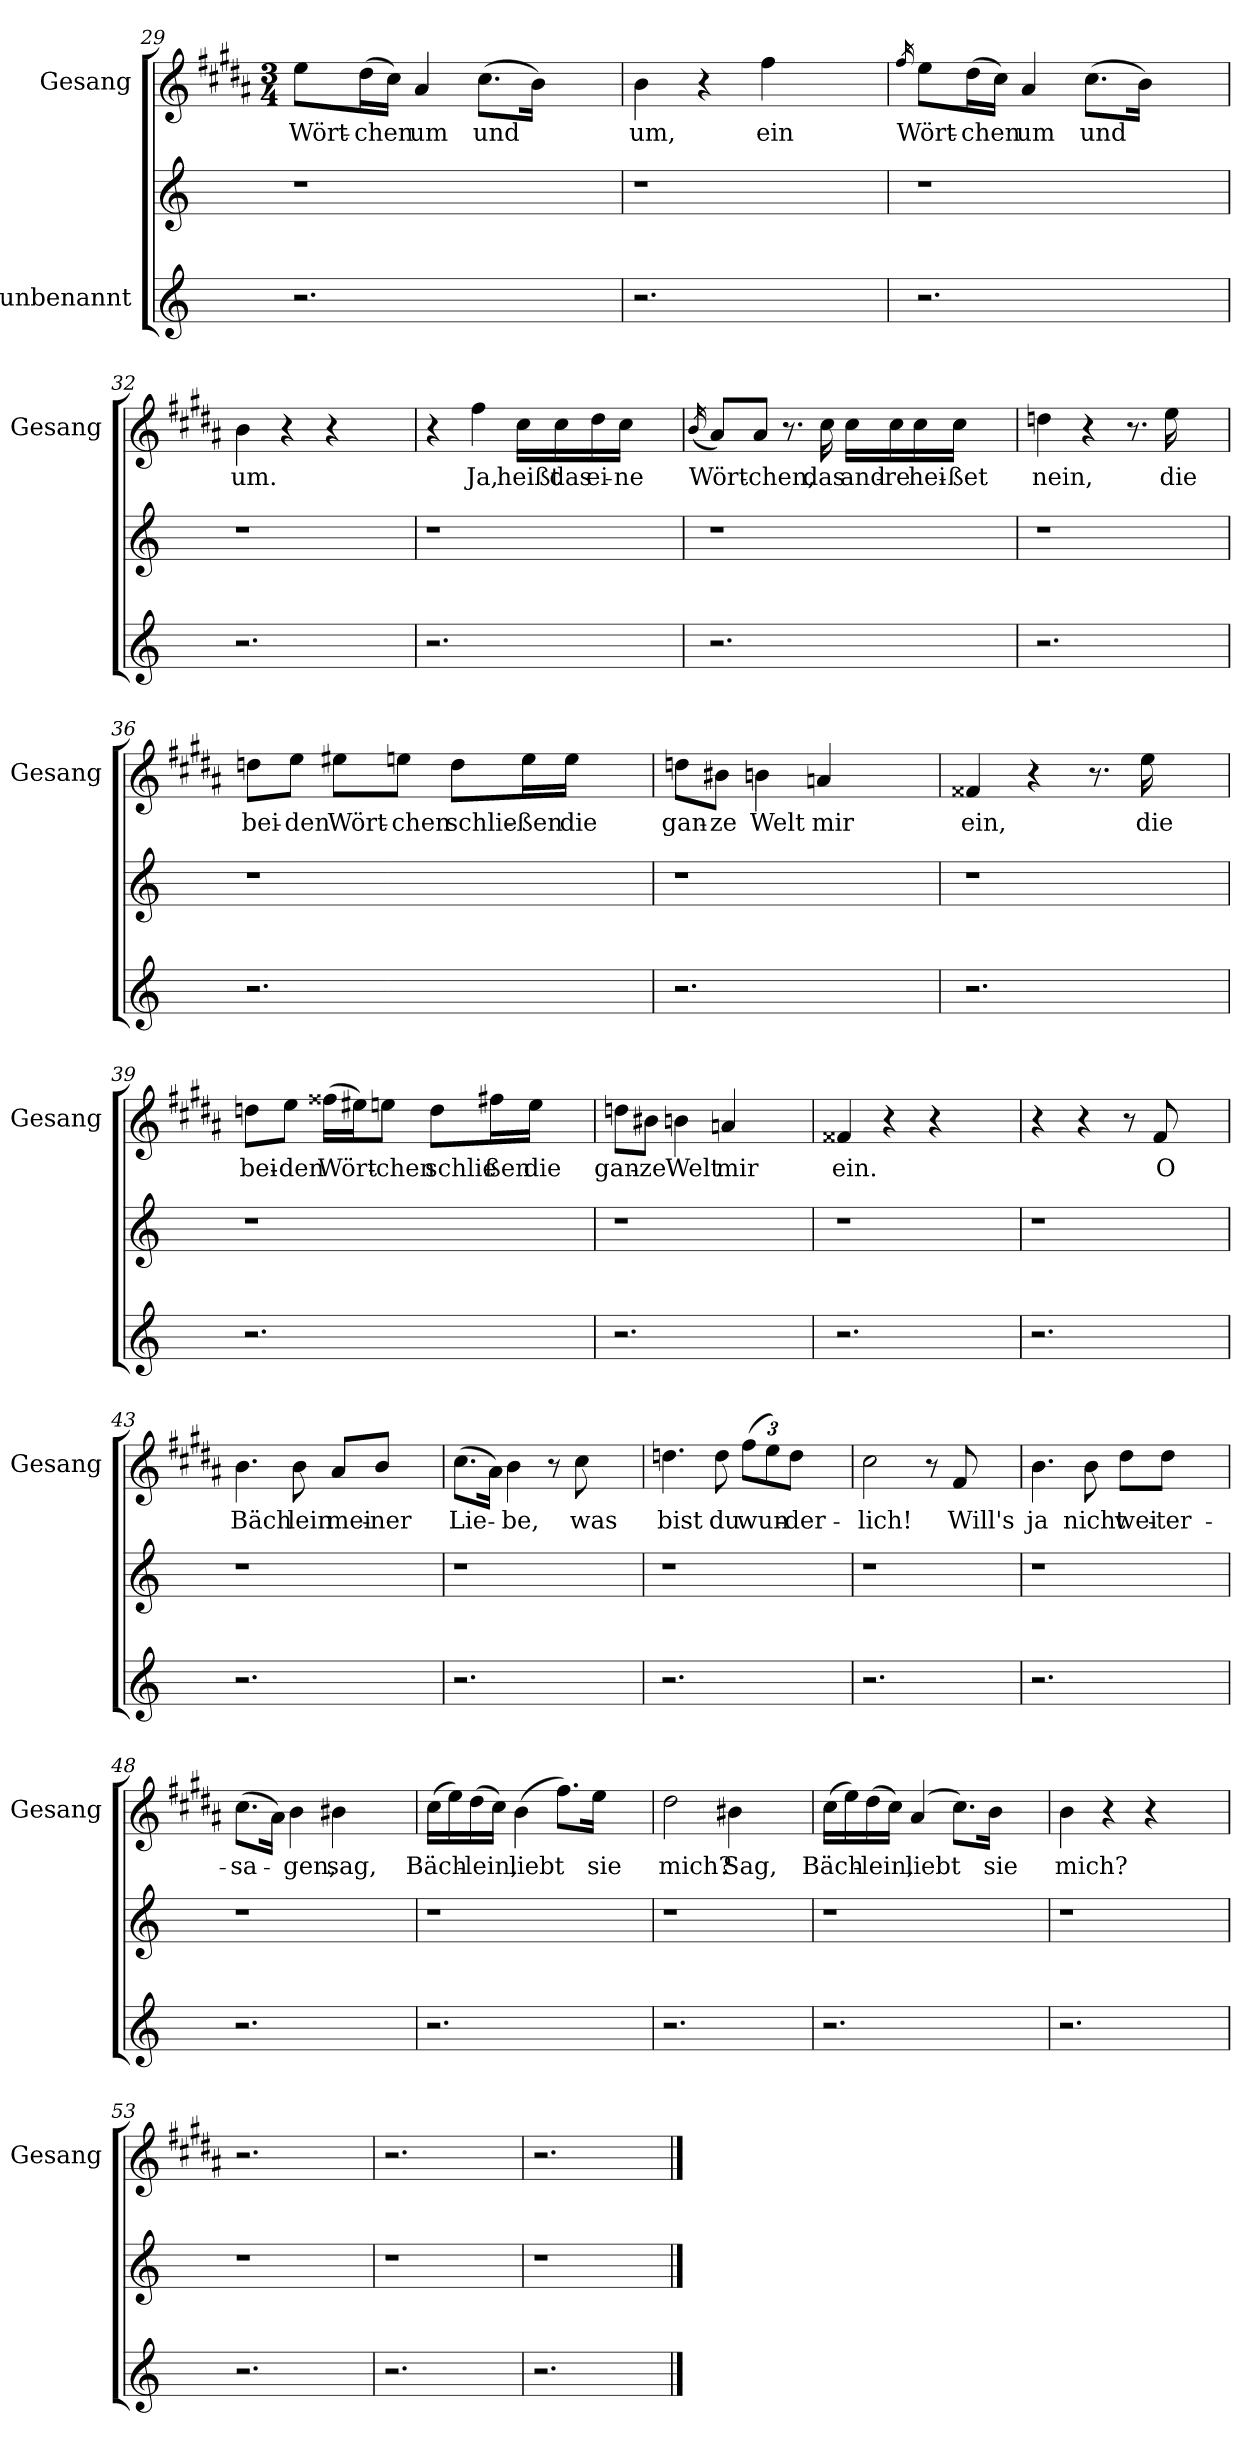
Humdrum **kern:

**kern	**kern	**kern	**text
*part2	*part2	*part1	*part1
*staff3	*staff2	*staff1	*staff1
*I"unbenannt	*	*I"Gesang	*
*	*	*I'Gesang	*
*clefG2	*clefG2	*clefG2	*
*k[]	*k[]	*k[f#c#g#d#a#]	*
*	*	*M3/4	*
=29	=29	=29	=29
!	!	!	!LO:LY:b
2.r	1r	8ee\L	Wört-
!	!	!	!LO:LY:b
.	.	(16dd#\L	chen
.	.	16cc#\JJ)	.
!	!	!	!LO:LY:b
.	.	4a#/	um
!	!	!	!LO:LY:b
.	.	(8.cc#\L	und
.	.	16b\Jk)	.
4ryy	.	4ryy	.
=30	=30	=30	=30
!	!	!	!LO:LY:b
2.r	1r	4b\	um,
.	.	4r	.
!	!	!	!LO:LY:b
.	.	4ff#\	ein
4ryy	.	4ryy	.
=31	=31	=31	=31
.	.	16qff#/	.
!	!	!	!LO:LY:b
2.r	1r	8ee\L	Wört-
!	!	!	!LO:LY:b
.	.	(16dd#\L	chen
.	.	16cc#\JJ)	.
!	!	!	!LO:LY:b
.	.	4a#/	um
!	!	!	!LO:LY:b
.	.	(8.cc#\L	und
.	.	16b\Jk)	.
4ryy	.	4ryy	.
!!LO:LB:g=z
=32	=32	=32	=32
!	!	!	!LO:LY:b
2.r	1r	4b\	um.
.	.	4r	.
.	.	4r	.
4ryy	.	4ryy	.
!!LO:LB:g=z
=33	=33	=33	=33
2.r	1r	4r	.
!	!	!	!LO:LY:b
.	.	4ff#\	Ja,
!	!	!	!LO:LY:b
.	.	16cc#\LL	heißt
!	!	!	!LO:LY:b
.	.	16cc#\	das
!	!	!	!LO:LY:b
.	.	16dd#\	ei-
!	!	!	!LO:LY:b
.	.	16cc#\JJ	ne
4ryy	.	4ryy	.
=34	=34	=34	=34
.	.	(16qb/	.
!	!	!	!LO:LY:b
2.r	1r	8a#/L)	Wört-
!	!	!	!LO:LY:b
.	.	8a#/J	chen,
.	.	8.r	.
!	!	!	!LO:LY:b
.	.	16cc#\	das
!	!	!	!LO:LY:b
.	.	16cc#\LL	and-
!	!	!	!LO:LY:b
.	.	16cc#\	re
!	!	!	!LO:LY:b
.	.	16cc#\	hei-
!	!	!	!LO:LY:b
.	.	16cc#\JJ	ßet
4ryy	.	4ryy	.
=35	=35	=35	=35
!	!	!	!LO:LY:b
2.r	1r	4ddn\	nein,
.	.	4r	.
.	.	8.r	.
!	!	!	!LO:LY:b
.	.	16ee\	die
4ryy	.	4ryy	.
!!LO:PB:g=z
=36	=36	=36	=36
!	!	!	!LO:LY:b
2.r	1r	8ddn\L	bei-
!	!	!	!LO:LY:b
.	.	8ee\J	den
!	!	!	!LO:LY:b
.	.	8ee#X\L	Wört-
!	!	!	!LO:LY:b
.	.	8een\J	chen
!	!	!	!LO:LY:b
.	.	8dd\L	schlie-
!	!	!	!LO:LY:b
.	.	16ee\L	ßen
!	!	!	!LO:LY:b
.	.	16ee\JJ	die
4ryy	.	4ryy	.
=37	=37	=37	=37
!	!	!	!LO:LY:b
2.r	1r	8ddn\L	gan-
!	!	!	!LO:LY:b
.	.	8b#X\J	ze
!	!	!	!LO:LY:b
.	.	4bn\	Welt
!	!	!	!LO:LY:b
.	.	4an/	mir
4ryy	.	4ryy	.
=38	=38	=38	=38
!	!	!	!LO:LY:b
2.r	1r	4f##X/	ein,
.	.	4r	.
.	.	8.r	.
!	!	!	!LO:LY:b
.	.	16ee\	die
4ryy	.	4ryy	.
!!LO:LB:g=z
=39	=39	=39	=39
!	!	!	!LO:LY:b
2.r	1r	8ddn\L	bei-
!	!	!	!LO:LY:b
.	.	8ee\J	den
!	!	!	!LO:LY:b
.	.	(16ff##X\LL	Wört-
.	.	16ee#X\J)	.
!	!	!	!LO:LY:b
.	.	8een\J	chen
!	!	!	!LO:LY:b
.	.	8dd\L	schlie
!	!	!	!LO:LY:b
.	.	16ff#X\L	-ßen
!	!	!	!LO:LY:b
.	.	16ee\JJ	die
4ryy	.	4ryy	.
=40	=40	=40	=40
!	!	!	!LO:LY:b
2.r	1r	8ddn\L	gan-
!	!	!	!LO:LY:b
.	.	8b#X\J	ze
!	!	!	!LO:LY:b
.	.	4bn\	Welt
!	!	!	!LO:LY:b
.	.	4an/	mir
4ryy	.	4ryy	.
=41	=41	=41	=41
!	!	!	!LO:LY:b
2.r	1r	4f##X/	ein.
.	.	4r	.
.	.	4r	.
4ryy	.	4ryy	.
=42	=42	=42	=42
2.r	1r	4r	.
.	.	4r	.
.	.	8r	.
!	!	!	!LO:LY:b
.	.	8f#/	O
4ryy	.	4ryy	.
!!LO:LB:g=z
=43	=43	=43	=43
!	!	!	!LO:LY:b
2.r	1r	4.b\	Bäch-
!	!	!	!LO:LY:b
.	.	8b\	lein
!	!	!	!LO:LY:b
.	.	8a#/L	mei-
!	!	!	!LO:LY:b
.	.	8b/J	ner
4ryy	.	4ryy	.
=44	=44	=44	=44
!	!	!	!LO:LY:b
2.r	1r	(8.cc#\L	Lie-
.	.	16a#\Jk)	.
!	!	!	!LO:LY:b
.	.	4b\	be,
.	.	8r	.
!	!	!	!LO:LY:b
.	.	8cc#\	was
4ryy	.	4ryy	.
=45	=45	=45	=45
!	!	!	!LO:LY:b
2.r	1r	4.ddn\	bist
!	!	!	!LO:LY:b
.	.	8dd\	du
*	*	*Xbrackettup	*
!	!	!	!LO:LY:b
.	.	(12ff#\L	wun-
.	.	12ee\)	.
!	!	!	!LO:LY:b
.	.	12dd\J	der-
4ryy	.	4ryy	.
=46	=46	=46	=46
!	!	!	!LO:LY:b
2.r	1r	2cc#\	lich!
.	.	8r	.
!	!	!	!LO:LY:b
.	.	8f#/	Will's
4ryy	.	4ryy	.
!!LO:LB:g=z
=47	=47	=47	=47
!	!	!	!LO:LY:b
2.r	1r	4.b\	ja
!	!	!	!LO:LY:b
.	.	8b\	nicht
!	!	!	!LO:LY:b
.	.	8dd#\L	wei-
!	!	!	!LO:LY:b
.	.	8dd#\J	ter-
4ryy	.	4ryy	.
=48	=48	=48	=48
!	!	!	!LO:LY:b
2.r	1r	(8.cc#\L	sa-
.	.	16a#\Jk)	.
!	!	!	!LO:LY:b
.	.	4b\	gen,
!	!	!	!LO:LY:b
.	.	4b#X\	sag,
4ryy	.	4ryy	.
=49	=49	=49	=49
!	!	!	!LO:LY:b
2.r	1r	(16cc#\LL	Bäch-
.	.	16ee\)	.
!	!	!	!LO:LY:b
.	.	(16dd#\	lein,
.	.	16cc#\JJ)	.
!	!	!	!LO:LY:b
.	.	(4b\	liebt
.	.	8.ff#\L)	.
!	!	!	!LO:LY:b
.	.	16ee\Jk	sie
4ryy	.	4ryy	.
=50	=50	=50	=50
!	!	!	!LO:LY:b
2.r	1r	2dd#\	mich?
!	!	!	!LO:LY:b
.	.	4b#X\	Sag,
4ryy	.	4ryy	.
!!LO:PB:g=z
=51	=51	=51	=51
!	!	!	!LO:LY:b
2.r	1r	(16cc#\LL	Bäch-
.	.	16ee\)	.
!	!	!	!LO:LY:b
.	.	(16dd#\	lein,
.	.	16cc#\JJ)	.
!	!	!	!LO:LY:b
.	.	(4a#/	liebt
.	.	8.cc#\L)	.
!	!	!	!LO:LY:b
.	.	16b\Jk	sie
4ryy	.	4ryy	.
=52	=52	=52	=52
!	!	!	!LO:LY:b
2.r	1r	4b\	mich?
.	.	4r	.
.	.	4r	.
4ryy	.	4ryy	.
=53	=53	=53	=53
2.r	1r	2.r	.
4ryy	.	4ryy	.
=54	=54	=54	=54
2.r	1r	2.r	.
4ryy	.	4ryy	.
=55	=55	=55	=55
2.r	1r	2.r	.
4ryy	.	4ryy	.
==	==	==	==
*-	*-	*-	*-
